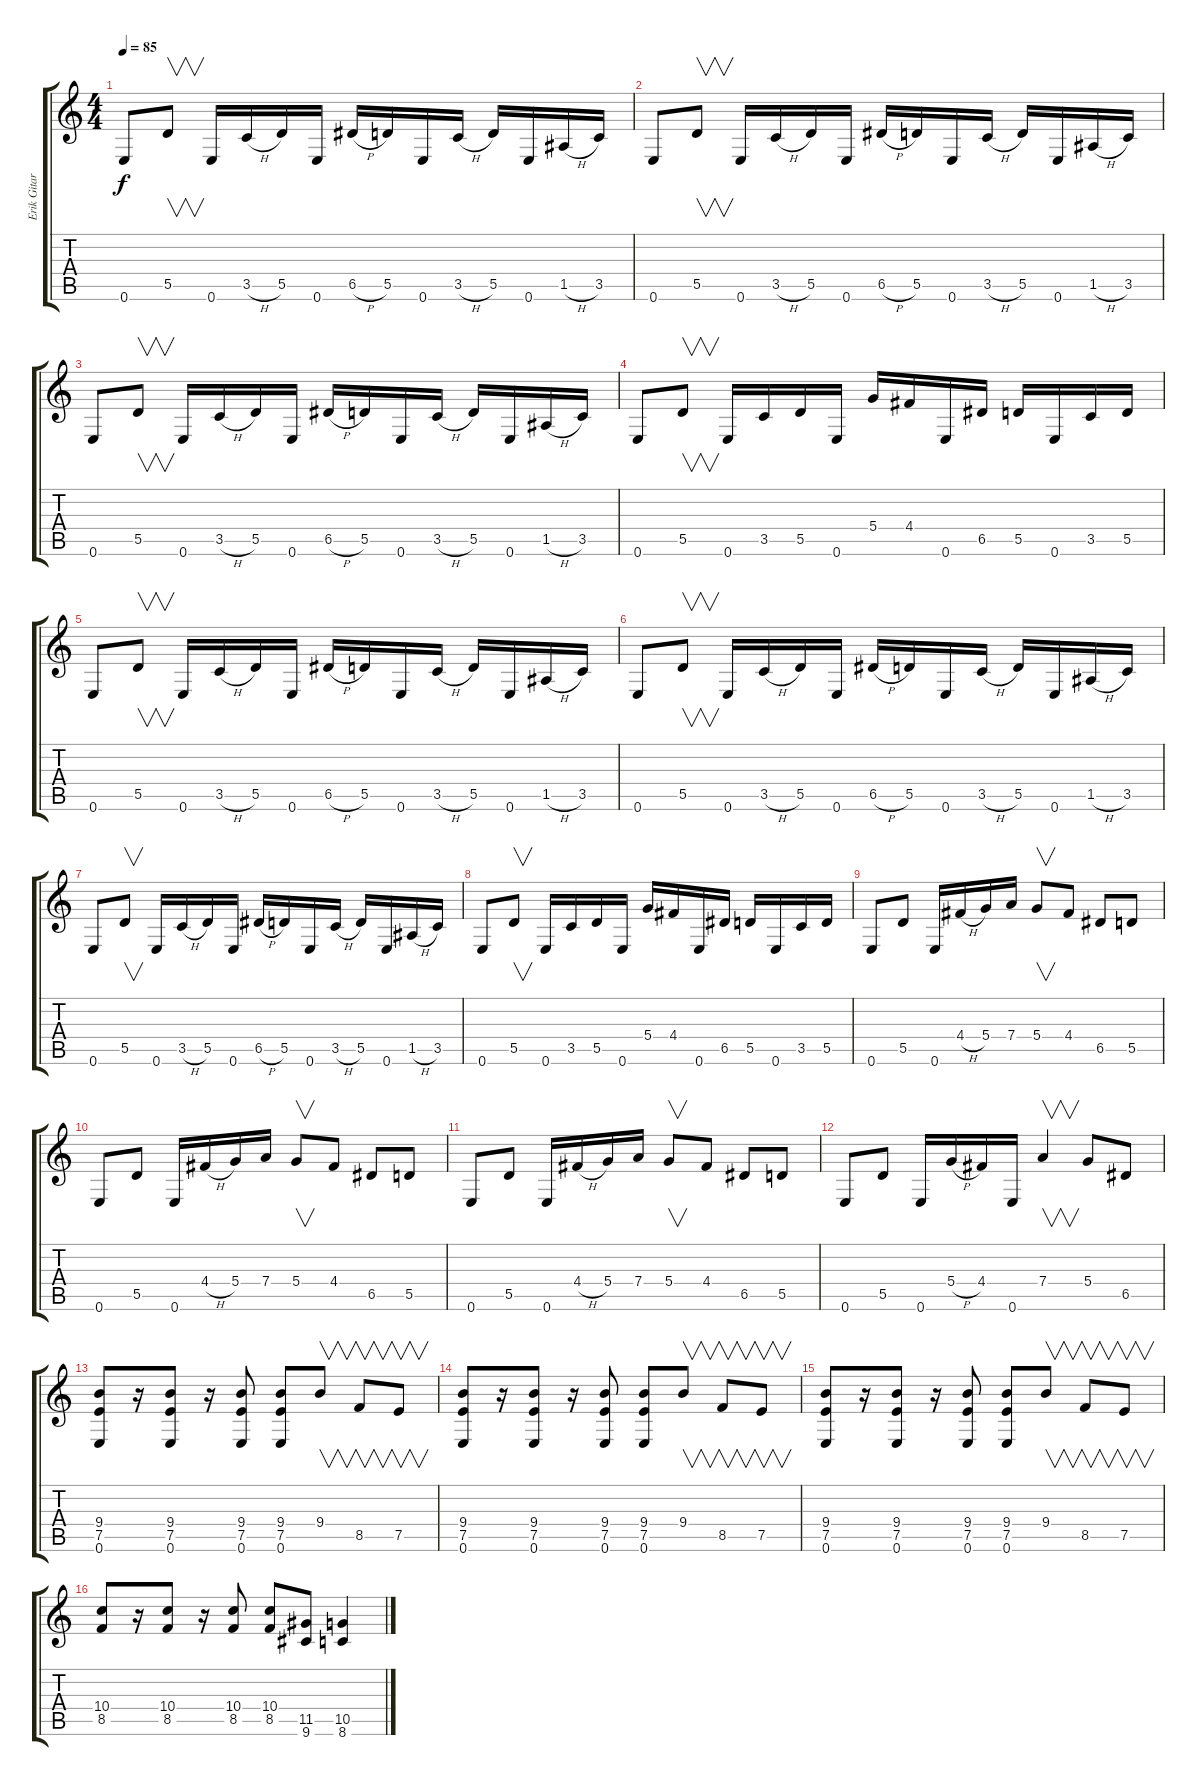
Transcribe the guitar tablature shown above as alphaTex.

\track ("Erik Gitarr" "Erik Gitar") {instrument overdrivenguitar}
\staff {score tabs}
\tuning (E4 B3 G3 D3 A2 E2) {hide}
\ts (4 4)
\tempo 85
\clef g2
\ks c
0.6.8{dy f instrument overdrivenguitar} 5.5.8{v} 0.6.16 3.5{h}.16 5.5.16 0.6.16 6.5{h}.16 5.5.16 0.6.16 3.5{h}.16 5.5.16 0.6.16 1.5{h}.16 3.5.16 |
0.6.8 5.5.8{v} 0.6.16 3.5{h}.16 5.5.16 0.6.16 6.5{h}.16 5.5.16 0.6.16 3.5{h}.16 5.5.16 0.6.16 1.5{h}.16 3.5.16 |
0.6.8 5.5.8{v} 0.6.16 3.5{h}.16 5.5.16 0.6.16 6.5{h}.16 5.5.16 0.6.16 3.5{h}.16 5.5.16 0.6.16 1.5{h}.16 3.5.16 |
0.6.8 5.5.8{v} 0.6.16 3.5.16 5.5.16 0.6.16 5.4.16 4.4.16 0.6.16 6.5.16 5.5.16 0.6.16 3.5.16 5.5.16 |
0.6.8 5.5.8{v} 0.6.16 3.5{h}.16 5.5.16 0.6.16 6.5{h}.16 5.5.16 0.6.16 3.5{h}.16 5.5.16 0.6.16 1.5{h}.16 3.5.16 |
0.6.8 5.5.8{v} 0.6.16 3.5{h}.16 5.5.16 0.6.16 6.5{h}.16 5.5.16 0.6.16 3.5{h}.16 5.5.16 0.6.16 1.5{h}.16 3.5.16 |
0.6.8 5.5.8{v} 0.6.16 3.5{h}.16 5.5.16 0.6.16 6.5{h}.16 5.5.16 0.6.16 3.5{h}.16 5.5.16 0.6.16 1.5{h}.16 3.5.16 |
0.6.8 5.5.8{v} 0.6.16 3.5.16 5.5.16 0.6.16 5.4.16 4.4.16 0.6.16 6.5.16 5.5.16 0.6.16 3.5.16 5.5.16 |
0.6.8 5.5.8 0.6.16 4.4{h}.16 5.4.16 7.4.16 5.4.8{v} 4.4.8 6.5.8 5.5.8 |
0.6.8 5.5.8 0.6.16 4.4{h}.16 5.4.16 7.4.16 5.4.8{v} 4.4.8 6.5.8 5.5.8 |
0.6.8 5.5.8 0.6.16 4.4{h}.16 5.4.16 7.4.16 5.4.8{v} 4.4.8 6.5.8 5.5.8 |
0.6.8 5.5.8 0.6.16 5.4{h}.16 4.4.16 0.6.16 7.4.4{v} 5.4.8 6.5.8 |
(9.4 7.5 0.6).8{instrument overdrivenguitar} r.16 (9.4 7.5 0.6).8 r.16 (9.4 7.5 0.6).8 (9.4 7.5 0.6).8 9.4.8{v} 8.5.8{v} 7.5.8{v} |
(9.4 7.5 0.6).8 r.16 (9.4 7.5 0.6).8 r.16 (9.4 7.5 0.6).8 (9.4 7.5 0.6).8 9.4.8{v} 8.5.8{v} 7.5.8{v} |
(9.4 7.5 0.6).8 r.16 (9.4 7.5 0.6).8 r.16 (9.4 7.5 0.6).8 (9.4 7.5 0.6).8 9.4.8{v} 8.5.8{v} 7.5.8{v} |
(10.4 8.5).8 r.16 (10.4 8.5).8 r.16 (10.4 8.5).8 (10.4 8.5).8 (11.5 9.6).8 (10.5 8.6).4
